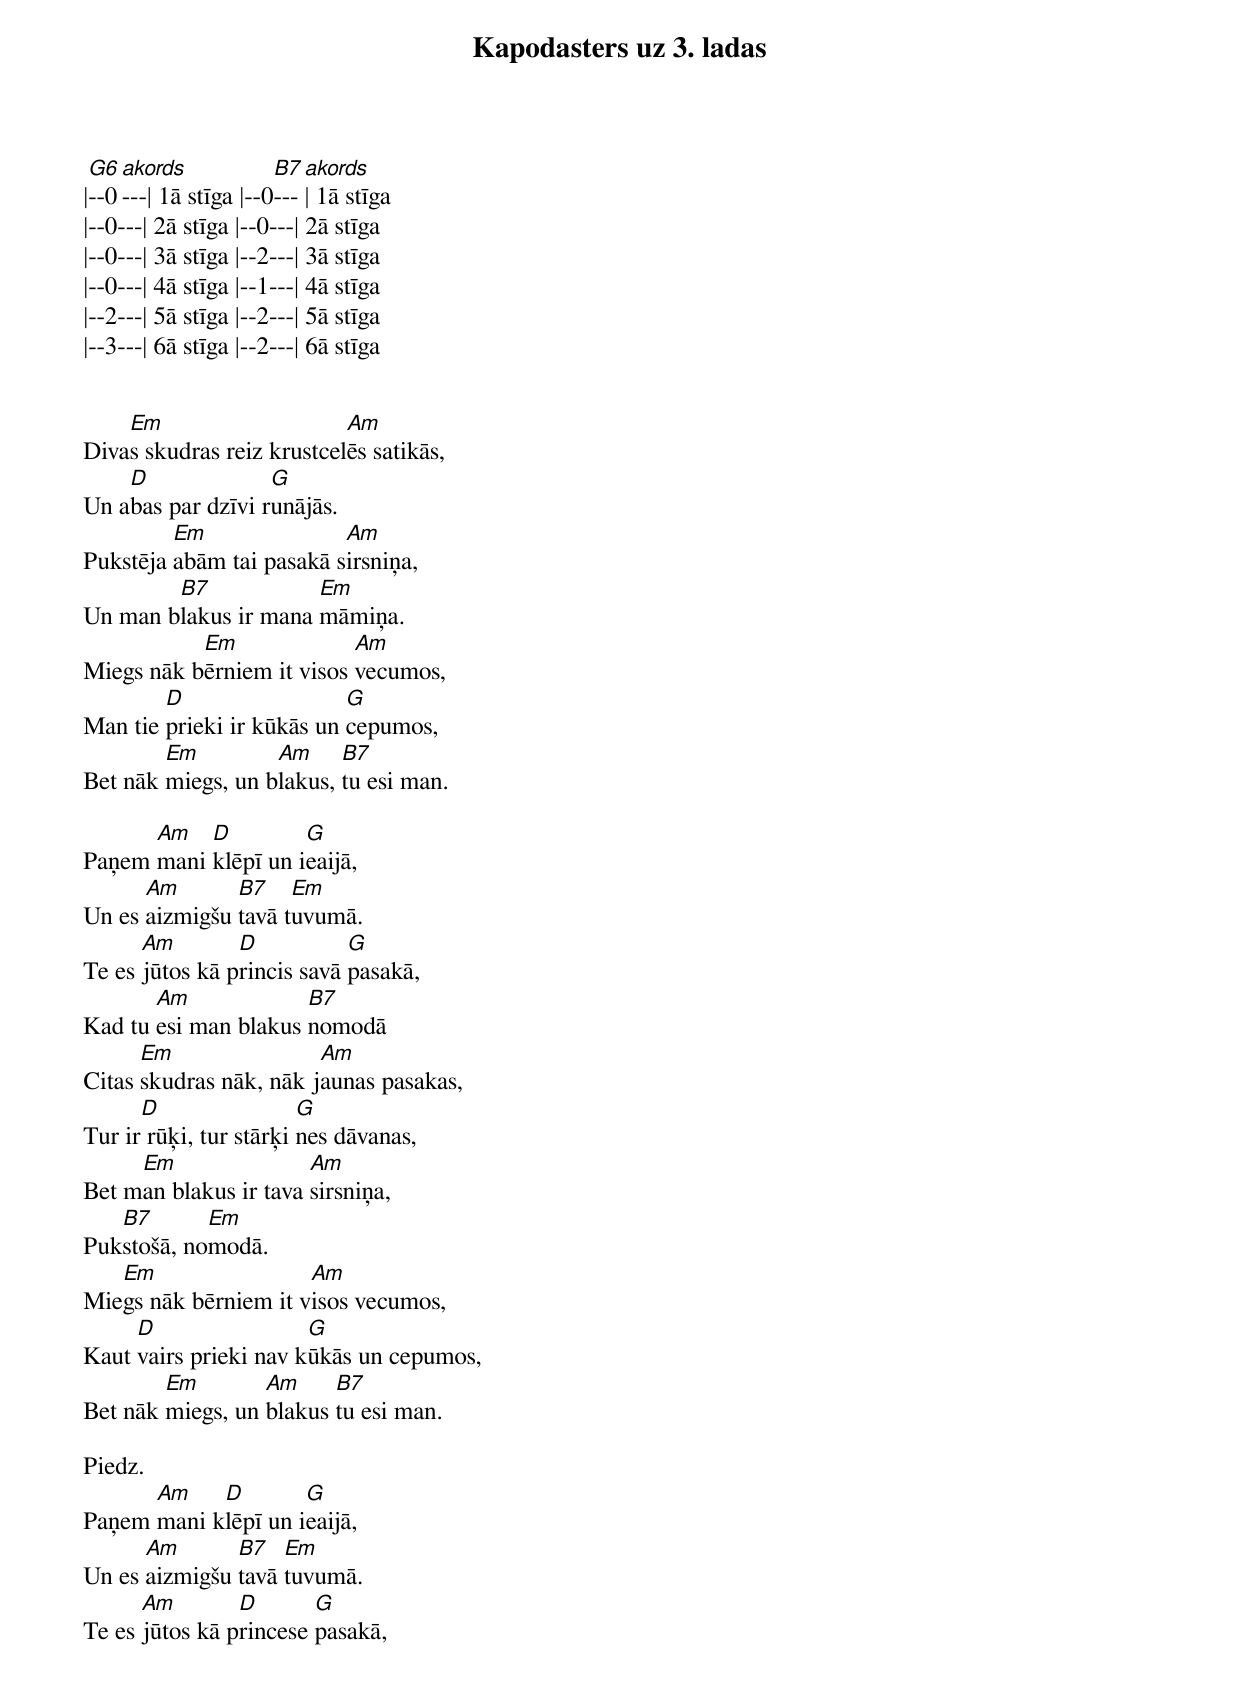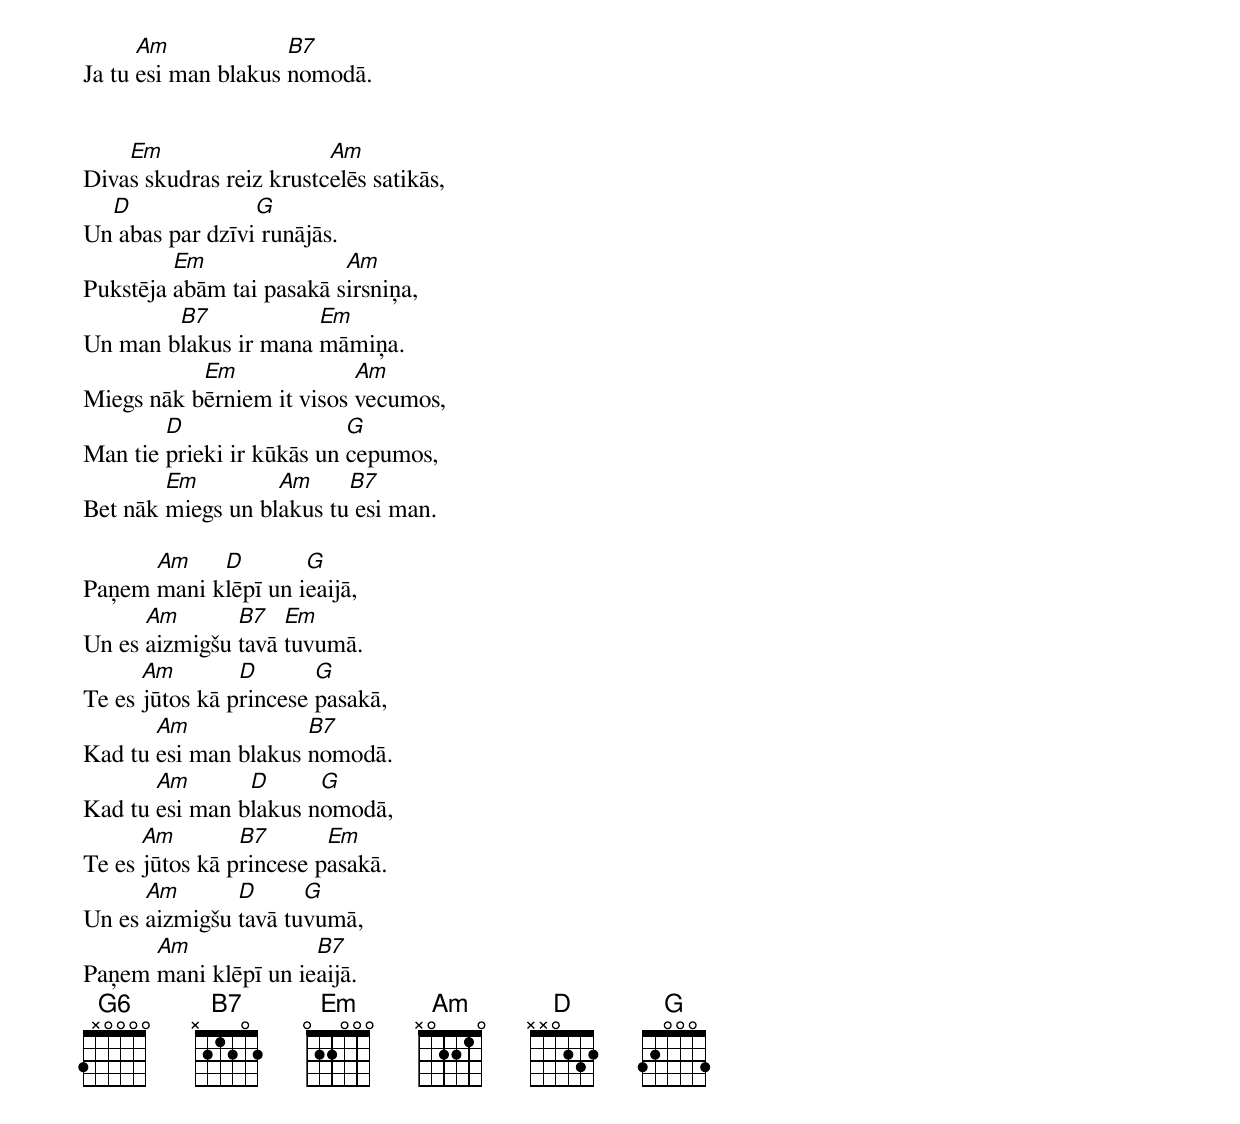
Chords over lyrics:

Kapodasters uz 3. ladas

 G6 akords            B7 akords
|--0---| 1ā stīga |--0---| 1ā stīga
|--0---| 2ā stīga |--0---| 2ā stīga
|--0---| 3ā stīga |--2---| 3ā stīga
|--0---| 4ā stīga |--1---| 4ā stīga
|--2---| 5ā stīga |--2---| 5ā stīga
|--3---| 6ā stīga |--2---| 6ā stīga


    Em                     Am
Divas skudras reiz krustcelēs satikās,
    D              G
Un abas par dzīvi runājās.
         Em               Am
Pukstēja abām tai pasakā sirsniņa,
        B7            Em
Un man blakus ir mana māmiņa.
           Em              Am
Miegs nāk bērniem it visos vecumos,
        D                  G
Man tie prieki ir kūkās un cepumos,
        Em         Am     B7
Bet nāk miegs, un blakus, tu esi man.

      Am   D         G
Paņem mani klēpī un ieaijā,
      Am       B7    Em
Un es aizmigšu tavā tuvumā.
      Am        D           G
Te es jūtos kā princis savā pasakā,
       Am             B7
Kad tu esi man blakus nomodā
      Em                Am
Citas skudras nāk, nāk jaunas pasakas,
      D                 G
Tur ir rūķi, tur stārķi nes dāvanas,
     Em                Am
Bet man blakus ir tava sirsniņa,
   B7       Em
Pukstošā, nomodā.
   Em                 Am
Miegs nāk bērniem it visos vecumos,
     D                 G
Kaut vairs prieki nav kūkās un cepumos,
        Em        Am     B7
Bet nāk miegs, un blakus tu esi man.

Piedz.
      Am    D        G
Paņem mani klēpī un ieaijā,
      Am       B7   Em
Un es aizmigšu tavā tuvumā.
      Am        D       G
Te es jūtos kā princese pasakā,
      Am             B7
Ja tu esi man blakus nomodā.


    Em                   Am
Divas skudras reiz krustcelēs satikās,
  D              G
Un abas par dzīvi runājās.
         Em               Am
Pukstēja abām tai pasakā sirsniņa,
        B7            Em
Un man blakus ir mana māmiņa.
           Em              Am
Miegs nāk bērniem it visos vecumos,
        D                  G
Man tie prieki ir kūkās un cepumos,
        Em         Am     B7
Bet nāk miegs un blakus tu esi man.

      Am    D        G
Paņem mani klēpī un ieaijā,
      Am       B7   Em
Un es aizmigšu tavā tuvumā.
      Am        D       G
Te es jūtos kā princese pasakā,
       Am             B7
Kad tu esi man blakus nomodā.
       Am       D      G
Kad tu esi man blakus nomodā,
      Am        B7       Em
Te es jūtos kā princese pasakā.
      Am       D      G
Un es aizmigšu tavā tuvumā,
      Am              B7
Paņem mani klēpī un ieaijā.
